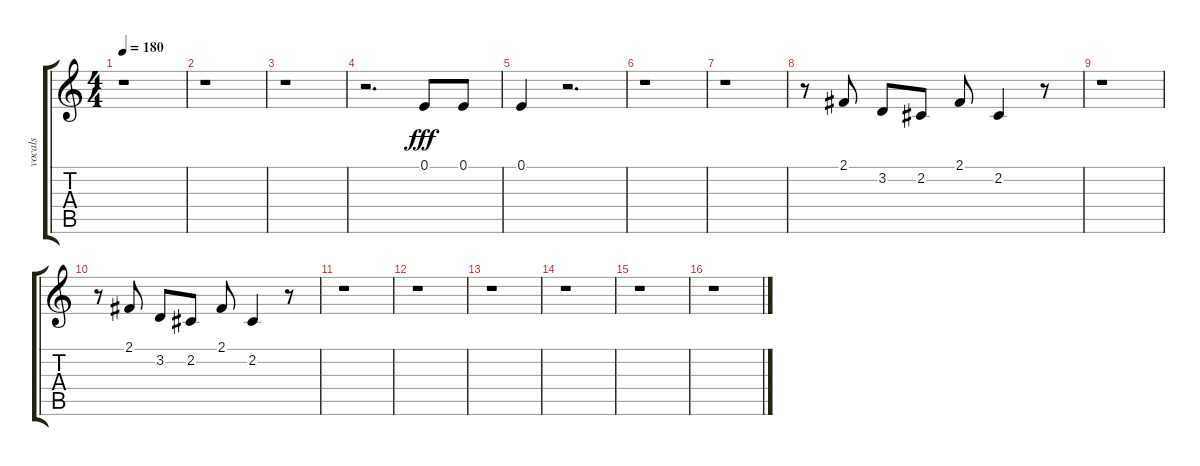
\track ("vocals" "vocals") {instrument brasssection}
\staff {score tabs}
\tuning (E4 B3 G3 D3 A2 E2) {hide}
\ts (4 4)
\tempo 180
\clef g2
\ks c
r.1{dy fff} |
r.1 |
r.1 |
r.2{d} 0.1.8 0.1.8 |
0.1.4 r.2{d} |
r.1 |
r.1 |
r.8 2.1.8 3.2.8 2.2.8 2.1.8 2.2.4 r.8 |
r.1 |
r.8 2.1.8 3.2.8 2.2.8 2.1.8 2.2.4 r.8 |
r.1 |
r.1 |
r.1 |
r.1 |
r.1 |
r.1
